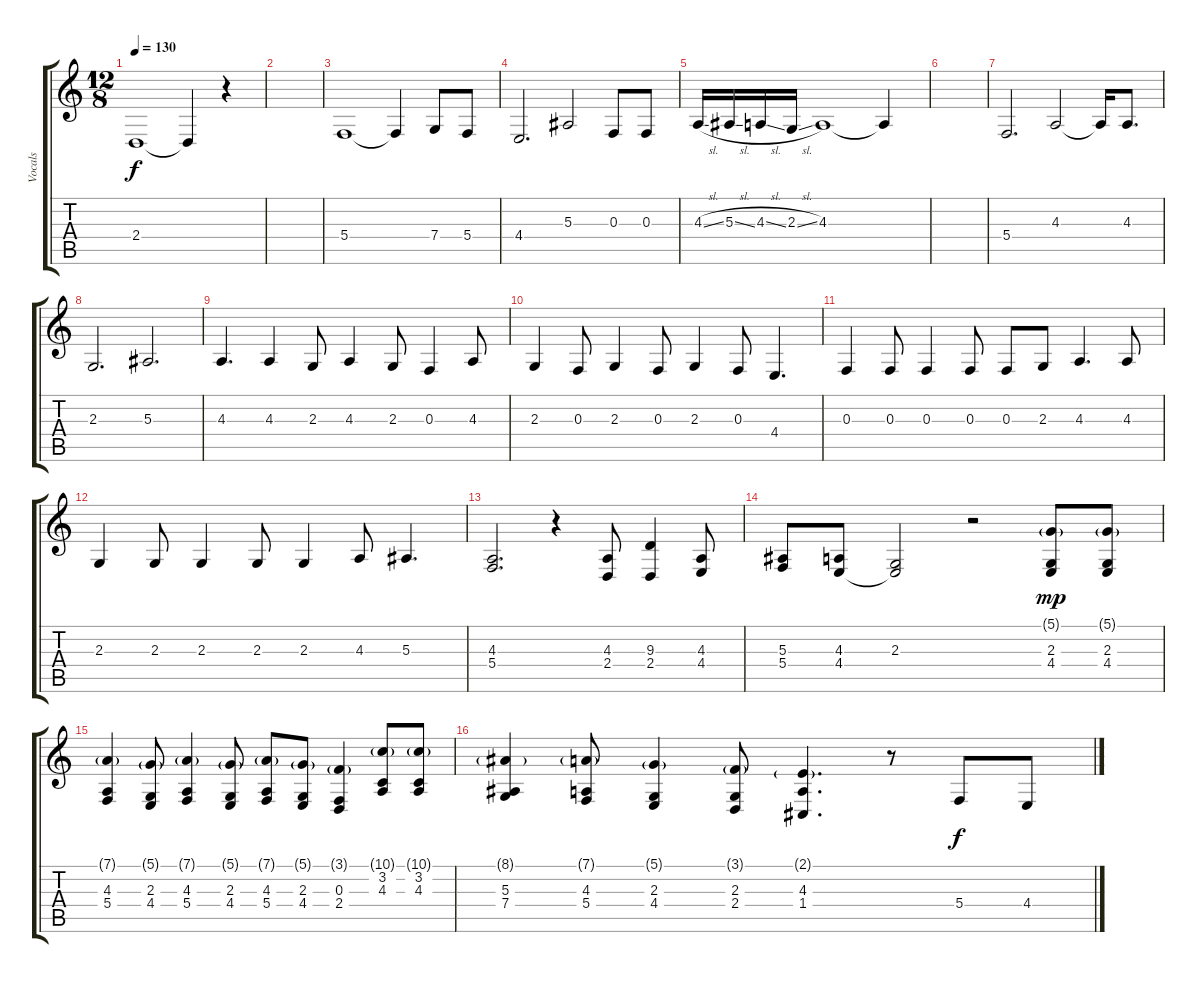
\track ("Vocals" "Vocals") {instrument englishhorn}
\staff {score tabs}
\tuning (D4 A3 F3 C3 G2 C2) {hide}
\ts (12 8)
\tempo 130
\clef g2
\ks c
2.4.1{dy f} 2.4{t}.4 r.4 |
|
5.4.1 5.4{t}.4 7.4.8 5.4.8 |
4.4.2{d} 5.3.2 0.3.8 0.3.8 |
4.3{sl}.16 5.3{sl}.16 4.3{sl}.16 2.3{sl}.16 4.3.1 4.3{t}.4 |
|
5.4.2{d} 4.3.2 4.3{t}.16 4.3.8{d} |
2.3.2{d} 5.3.2{d} |
4.3.4{d} 4.3.4 2.3.8 4.3.4 2.3.8 0.3.4 4.3.8 |
2.3.4 0.3.8 2.3.4 0.3.8 2.3.4 0.3.8 4.4.4{d} |
0.3.4 0.3.8 0.3.4 0.3.8 0.3.8 2.3.8 4.3.4{d} 4.3.8 |
2.3.4 2.3.8 2.3.4 2.3.8 2.3.4 4.3.8 5.3.4{d} |
(4.3 5.4).2{d} r.4 (4.3 2.4).8 (9.3 2.4).4 (4.3 4.4).8 |
(5.3 5.4).8 (4.3 4.4).8 (2.3 4.4{t}).2 r.2 (5.1{g} 2.3 4.4).8{dy mp} (5.1{g} 2.3 4.4).8 |
(7.1{g} 4.3 5.4).4 (5.1{g} 2.3 4.4).8 (7.1{g} 4.3 5.4).4 (5.1{g} 2.3 4.4).8 (7.1{g} 4.3 5.4).8 (5.1{g} 2.3 4.4).8 (3.1{g} 0.3 2.4).4 (10.1{g} 3.2 4.3).8 (10.1{g} 3.2 4.3).8 |
(8.1{g} 5.3 7.4).4 (7.1{g} 4.3 5.4).8 (5.1{g} 2.3 4.4).4 (3.1{g} 2.3 2.4).8 (2.1{g} 4.3 1.4).4{d} r.8 5.4.8{dy f} 4.4.8
